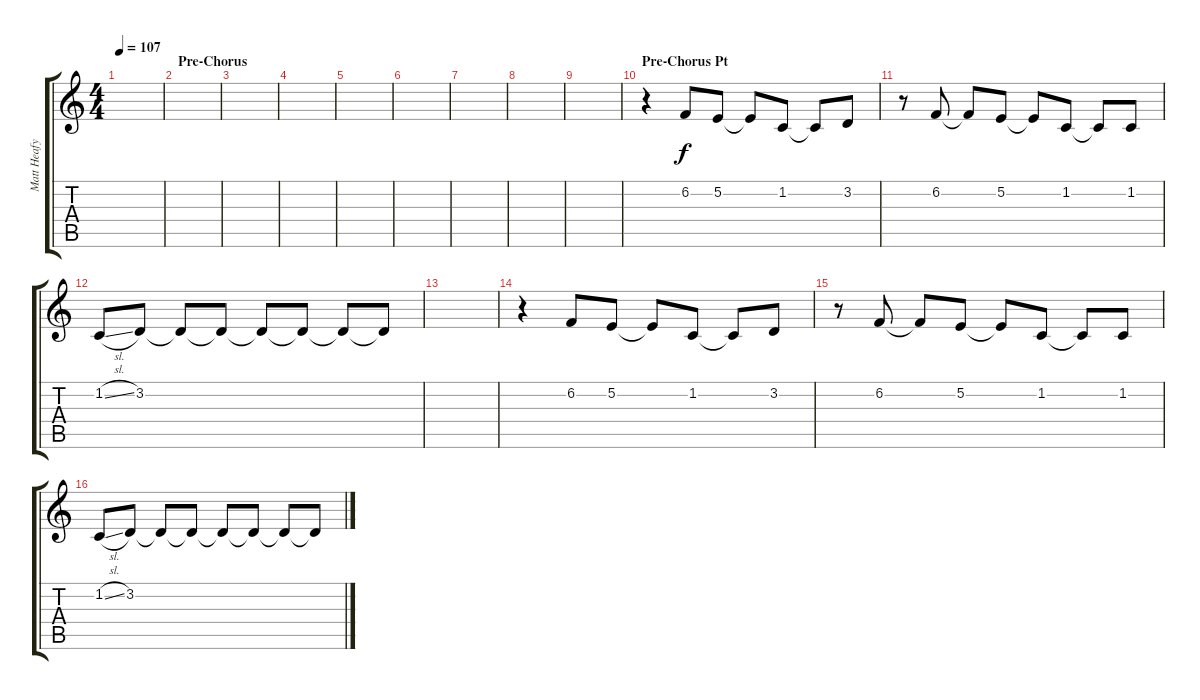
\track ("Matt Heafy Vocals" "Matt Heafy") {instrument lead2sawtooth}
\staff {score tabs}
\tuning (E4 B3 G3 D3 A2 D2) {hide}
\ts (4 4)
\tempo 107
\clef g2
\ks c
|
\section ("" "Pre-Chorus")
|
|
|
|
|
|
|
|
\section ("" "Pre-Chorus Pt")
r.4 6.2.8 5.2.8 5.2{t}.8 1.2.8 1.2{t}.8 3.2.8 |
r.8 6.2.8 6.2{t}.8 5.2.8 5.2{t}.8 1.2.8 1.2{t}.8 1.2.8 |
1.2{sl}.8 3.2.8 3.2{t}.8 3.2{t}.8 3.2{t}.8 3.2{t}.8 3.2{t}.8 3.2{t}.8 |
|
r.4 6.2.8 5.2.8 5.2{t}.8 1.2.8 1.2{t}.8 3.2.8 |
r.8 6.2.8 6.2{t}.8 5.2.8 5.2{t}.8 1.2.8 1.2{t}.8 1.2.8 |
1.2{sl}.8 3.2.8 3.2{t}.8 3.2{t}.8 3.2{t}.8 3.2{t}.8 3.2{t}.8 3.2{t}.8
